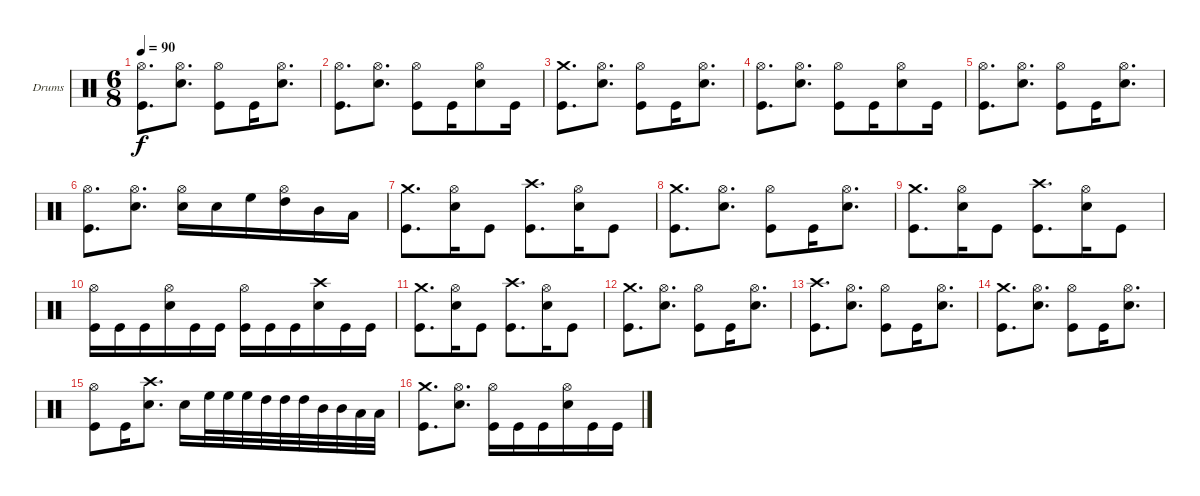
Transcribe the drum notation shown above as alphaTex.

\defaultSystemsLayout 4
\bracketExtendMode groupsimilarinstruments
\firstSystemTrackNameOrientation horizontal
\otherSystemsTrackNameOrientation horizontal
\track ("Stefan Schwarzmann" "Drums") {instrument percussion}
\staff {score}
\articulation defaults
\ts (6 8)
\tempo 90
\clef neutral
\ks c
("Kick (hit)" "Hi-Hat (open)").8{d dy f} ("Snare (hit) 2" "Hi-Hat (open)").8{d} ("Kick (hit)" "Hi-Hat (open)").8 "Kick (hit)".16 ("Snare (hit) 2" "Hi-Hat (open)").8{d} |
("Kick (hit)" "Hi-Hat (open)").8{d} ("Snare (hit) 2" "Hi-Hat (open)").8{d} ("Kick (hit)" "Hi-Hat (open)").8 "Kick (hit)".16 ("Snare (hit) 2" "Hi-Hat (open)").8 "Kick (hit)".16 |
("Kick (hit)" "Crash medium (hit)").8{d} ("Snare (hit) 2" "Hi-Hat (open)").8{d} ("Kick (hit)" "Hi-Hat (open)").8 "Kick (hit)".16 ("Snare (hit) 2" "Hi-Hat (open)").8{d} |
("Kick (hit)" "Hi-Hat (open)").8{d} ("Snare (hit) 2" "Hi-Hat (open)").8{d} ("Kick (hit)" "Hi-Hat (open)").8 "Kick (hit)".16 ("Snare (hit) 2" "Hi-Hat (open)").8 "Kick (hit)".16 |
("Kick (hit)" "Hi-Hat (open)").8{d} ("Snare (hit) 2" "Hi-Hat (open)").8{d} ("Kick (hit)" "Hi-Hat (open)").8 "Kick (hit)".16 ("Snare (hit) 2" "Hi-Hat (open)").8{d} |
("Kick (hit)" "Hi-Hat (open)").8{d} ("Snare (hit) 2" "Hi-Hat (open)").8{d} ("Snare (hit) 2" "Hi-Hat (open)").16 "Snare (hit) 2".16 "High Floor Tom (hit)".16 ("High Tom (hit)" "Hi-Hat (open)").16 "Mid Tom (hit)".16 "Low Tom (hit)".16 |
("Kick (hit)" "Crash medium (hit)").8{d} ("Snare (hit) 2" "Hi-Hat (open)").16 "Kick (hit)".8 ("Kick (hit)" "Crash high (hit)").8{d} ("Snare (hit) 2" "Hi-Hat (open)").16 "Kick (hit)".8 |
("Kick (hit)" "Crash medium (hit)").8{d} ("Snare (hit) 2" "Hi-Hat (open)").8{d} ("Kick (hit)" "Hi-Hat (open)").8 "Kick (hit)".16 ("Snare (hit) 2" "Hi-Hat (open)").8{d} |
("Kick (hit)" "Crash medium (hit)").8{d} ("Snare (hit) 2" "Hi-Hat (open)").16 "Kick (hit)".8 ("Kick (hit)" "Crash high (hit)").8{d} ("Snare (hit) 2" "Hi-Hat (open)").16 "Kick (hit)".8 |
("Kick (hit)" "Hi-Hat (open)").16 "Kick (hit)".16 "Kick (hit)".16 ("Snare (hit) 2" "Hi-Hat (open)").16 "Kick (hit)".16 "Kick (hit)".16 ("Kick (hit)" "Hi-Hat (open)").16 "Kick (hit)".16 "Kick (hit)".16 ("Snare (hit) 2" "Crash high (hit)").16 "Kick (hit)".16 "Kick (hit)".16 |
("Kick (hit)" "Crash medium (hit)").8{d} ("Snare (hit) 2" "Hi-Hat (open)").16 "Kick (hit)".8 ("Kick (hit)" "Crash high (hit)").8{d} ("Snare (hit) 2" "Hi-Hat (open)").16 "Kick (hit)".8 |
("Kick (hit)" "Crash medium (hit)").8{d} ("Snare (hit) 2" "Hi-Hat (open)").8{d} ("Kick (hit)" "Hi-Hat (open)").8 "Kick (hit)".16 ("Snare (hit) 2" "Hi-Hat (open)").8{d} |
("Kick (hit)" "Crash high (hit)").8{d} ("Snare (hit) 2" "Hi-Hat (open)").8{d} ("Kick (hit)" "Hi-Hat (open)").8 "Kick (hit)".16 ("Snare (hit) 2" "Hi-Hat (open)").8{d} |
("Kick (hit)" "Crash medium (hit)").8{d} ("Snare (hit) 2" "Hi-Hat (open)").8{d} ("Kick (hit)" "Hi-Hat (open)").8 "Kick (hit)".16 ("Snare (hit) 2" "Hi-Hat (open)").8{d} |
("Kick (hit)" "Hi-Hat (open)").8 "Kick (hit)".16 ("Snare (hit) 2" "Crash high (hit)").8{d} "Snare (hit) 2".16 "High Floor Tom (hit)".32 "High Floor Tom (hit)".32 "High Floor Tom (hit)".32 "High Tom (hit)".32 "High Tom (hit)".32 "High Tom (hit)".32 "Mid Tom (hit)".32 "Mid Tom (hit)".32 "Low Tom (hit)".32 "Low Tom (hit)".32 |
("Kick (hit)" "Crash medium (hit)").8{d} ("Snare (hit) 2" "Hi-Hat (open)").8{d} ("Kick (hit)" "Hi-Hat (open)").16 "Kick (hit)".16 "Kick (hit)".16 ("Snare (hit) 2" "Hi-Hat (open)").16 "Kick (hit)".16 "Kick (hit)".16
